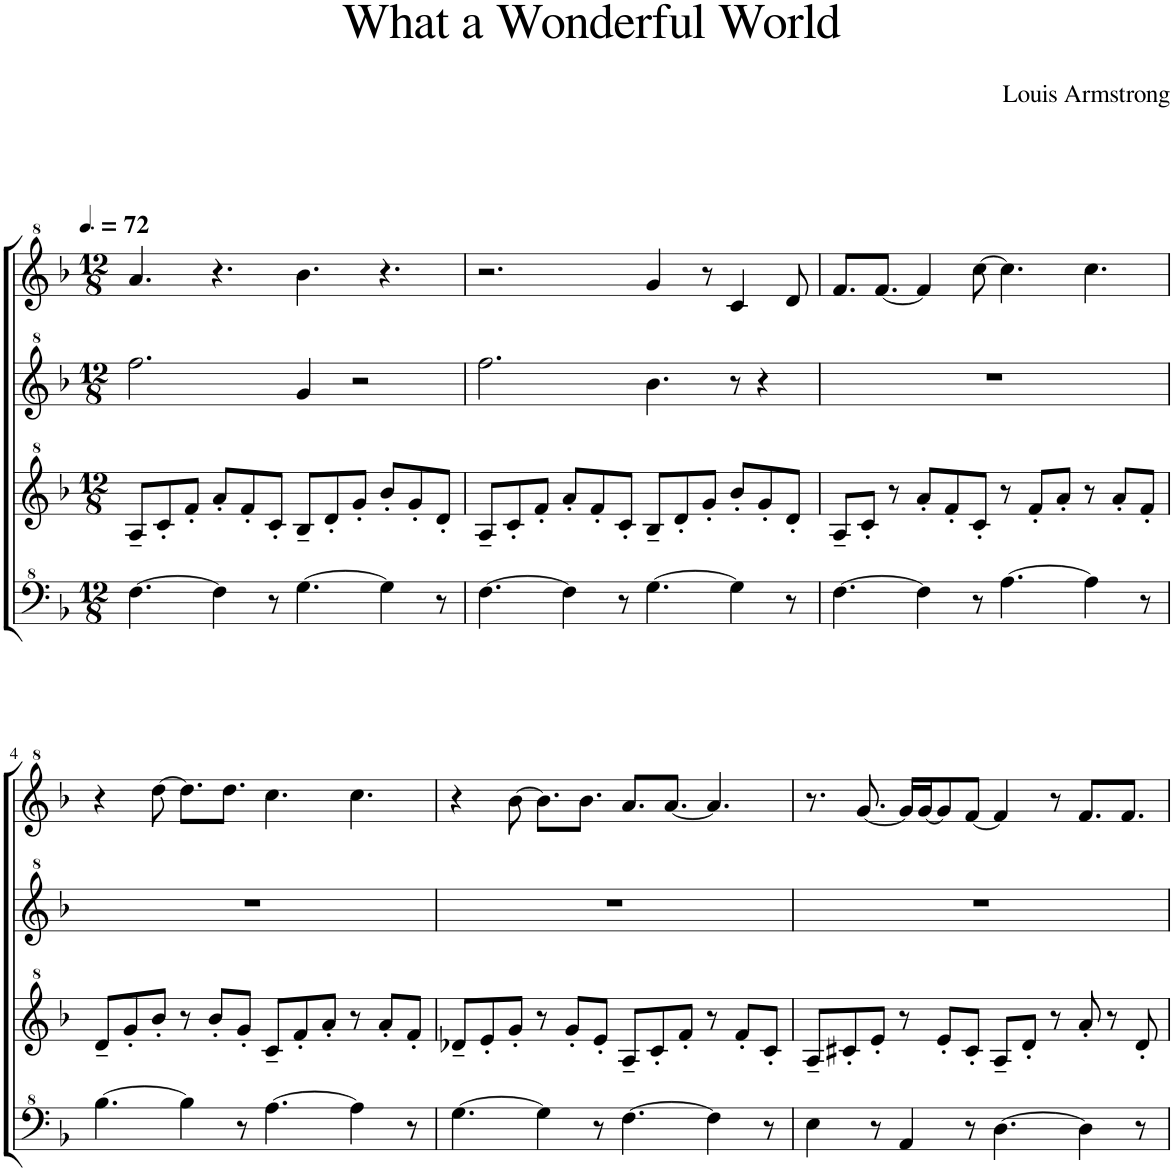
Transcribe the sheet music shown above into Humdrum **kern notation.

**kern	**kern	**kern	**kern
*part1	*part1	*part1	*part1
*staff4	*staff3	*staff2	*staff1
*I"Model III	*	*	*
*clefF^4	*clefG^2	*clefG^2	*clefG^2
*k[b-]	*k[b-]	*k[b-]	*k[b-]
*M12/8	*M12/8	*M12/8	*M12/8
*MM108	*MM108	*MM108	*MM108
=1	=1	=1	=1
[4.f\	8a~/L	2.fff\	4.aa/
.	8cc'/	.	.
.	8ff'/J	.	.
4f\]	8aa'/L	.	4.r
.	8ff'/	.	.
8r	8cc'/J	.	.
[4.g\	8b-~/L	4gg/	4.bb-\
.	8dd'/	.	.
.	8gg'/J	2r	.
4g\]	8bb-'/L	.	4.r
.	8gg'/	.	.
8r	8dd'/J	.	.
=2	=2	=2	=2
[4.f\	8a~/L	2.fff\	2.r
.	8cc'/	.	.
.	8ff'/J	.	.
4f\]	8aa'/L	.	.
.	8ff'/	.	.
8r	8cc'/J	.	.
[4.g\	8b-~/L	4.bb-\	4gg/
.	8dd'/	.	.
.	8gg'/J	.	8r
4g\]	8bb-'/L	8r	4cc/
.	8gg'/	4r	.
8r	8dd'/J	.	8dd/
=3	=3	=3	=3
[4.f\	8a~/L	1.r	8.ff/L
.	8cc'/J	.	.
.	.	.	[8.ff/J
.	8r	.	.
4f\]	8aa'/L	.	4ff/]
.	8ff'/	.	.
8r	8cc'/J	.	[8ccc\
[4.a\	8r	.	4.ccc\]
.	8ff'/L	.	.
.	8aa'/J	.	.
4a\]	8r	.	4.ccc\
.	8aa'/L	.	.
8r	8ff'/J	.	.
!!LO:LB:g=z
=4	=4	=4	=4
[4.b-\	8dd~/L	1.r	4r
.	8gg'/	.	.
.	8bb-'/J	.	[8ddd\
4b-\]	8r	.	8.ddd\L]
.	8bb-'/L	.	.
.	.	.	8.ddd\J
8r	8gg'/J	.	.
[4.a\	8cc~/L	.	4.ccc\
.	8ff'/	.	.
.	8aa'/J	.	.
4a\]	8r	.	4.ccc\
.	8aa'/L	.	.
8r	8ff'/J	.	.
=5	=5	=5	=5
[4.g\	8dd-X~/L	1.r	4r
.	8ee'/	.	.
.	8gg'/J	.	[8bb-\
4g\]	8r	.	8.bb-\L]
.	8gg'/L	.	.
.	.	.	8.bb-\J
8r	8ee'/J	.	.
[4.f\	8a~/L	.	8.aa/L
.	8cc'/	.	.
.	.	.	[8.aa/J
.	8ff'/J	.	.
4f\]	8r	.	4.aa/]
.	8ff'/L	.	.
8r	8cc'/J	.	.
=6	=6	=6	=6
4e\	8a~/L	1.r	8.r
.	8cc#X'/	.	.
.	.	.	[8.gg/
8r	8ee'/J	.	.
4A/	8r	.	16gg/LL]
.	.	.	[16gg/J
.	8ee'/L	.	8gg/]
8r	8cc#'/J	.	[8ff/J
[4.d\	8a~/L	.	4ff/]
.	8dd'/J	.	.
.	8r	.	8r
4d\]	8aa'/	.	8.ff/L
.	8r	.	.
.	.	.	8.ff/J
8r	8dd'/	.	.
=	=	=	=
*-	*-	*-	*-
